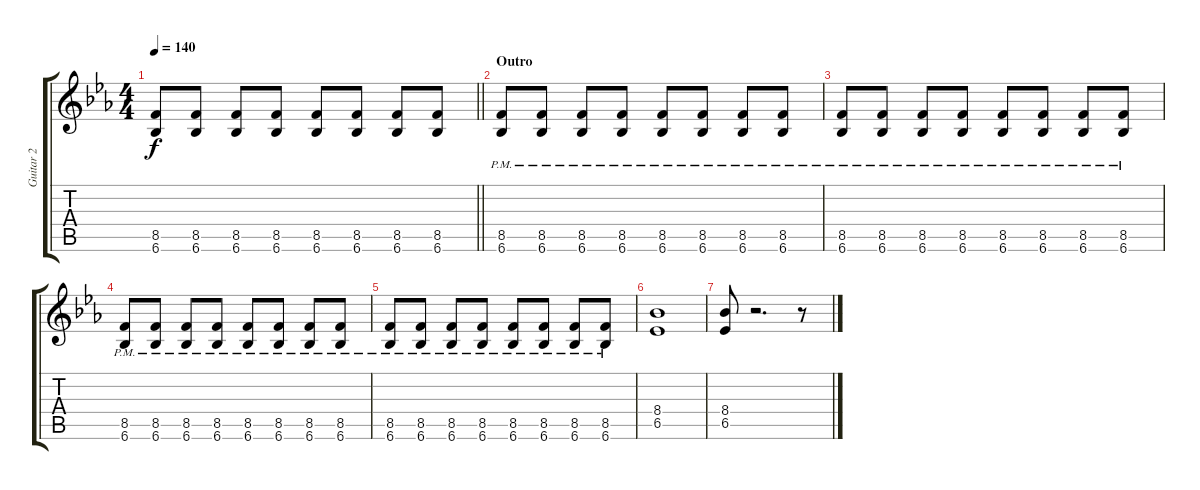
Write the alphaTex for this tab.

\track ("Guitar 2" "Guitar 2") {instrument distortionguitar}
\staff {score tabs}
\tuning (E4 B3 G3 D3 A2 E2) {hide}
\ts (4 4)
\tempo 140
\clef g2
\barLineRight lightlight
\ks eb
(8.5{t} 6.6{t}).8{dy f} (8.5 6.6).8 (8.5 6.6).8 (8.5 6.6).8 (8.5 6.6).8 (8.5 6.6).8 (8.5 6.6).8 (8.5 6.6).8 |
\section ("" "Outro")
(8.5{pm} 6.6{pm}).8 (8.5{pm} 6.6{pm}).8 (8.5{pm} 6.6{pm}).8 (8.5{pm} 6.6{pm}).8 (8.5{pm} 6.6{pm}).8 (8.5{pm} 6.6{pm}).8 (8.5{pm} 6.6{pm}).8 (8.5{pm} 6.6{pm}).8 |
(8.5{pm} 6.6{pm}).8 (8.5{pm} 6.6{pm}).8 (8.5{pm} 6.6{pm}).8 (8.5{pm} 6.6{pm}).8 (8.5{pm} 6.6{pm}).8 (8.5{pm} 6.6{pm}).8 (8.5{pm} 6.6{pm}).8 (8.5{pm} 6.6{pm}).8 |
(8.5{pm} 6.6{pm}).8 (8.5{pm} 6.6{pm}).8 (8.5{pm} 6.6{pm}).8 (8.5{pm} 6.6{pm}).8 (8.5{pm} 6.6{pm}).8 (8.5{pm} 6.6{pm}).8 (8.5{pm} 6.6{pm}).8 (8.5{pm} 6.6{pm}).8 |
(8.5{pm} 6.6{pm}).8 (8.5{pm} 6.6{pm}).8 (8.5{pm} 6.6{pm}).8 (8.5{pm} 6.6{pm}).8 (8.5{pm} 6.6{pm}).8 (8.5{pm} 6.6{pm}).8 (8.5{pm} 6.6{pm}).8 (8.5{pm} 6.6{pm}).8 |
(8.4 6.5).1 |
(8.4 6.5).8 r.2{d} r.8
